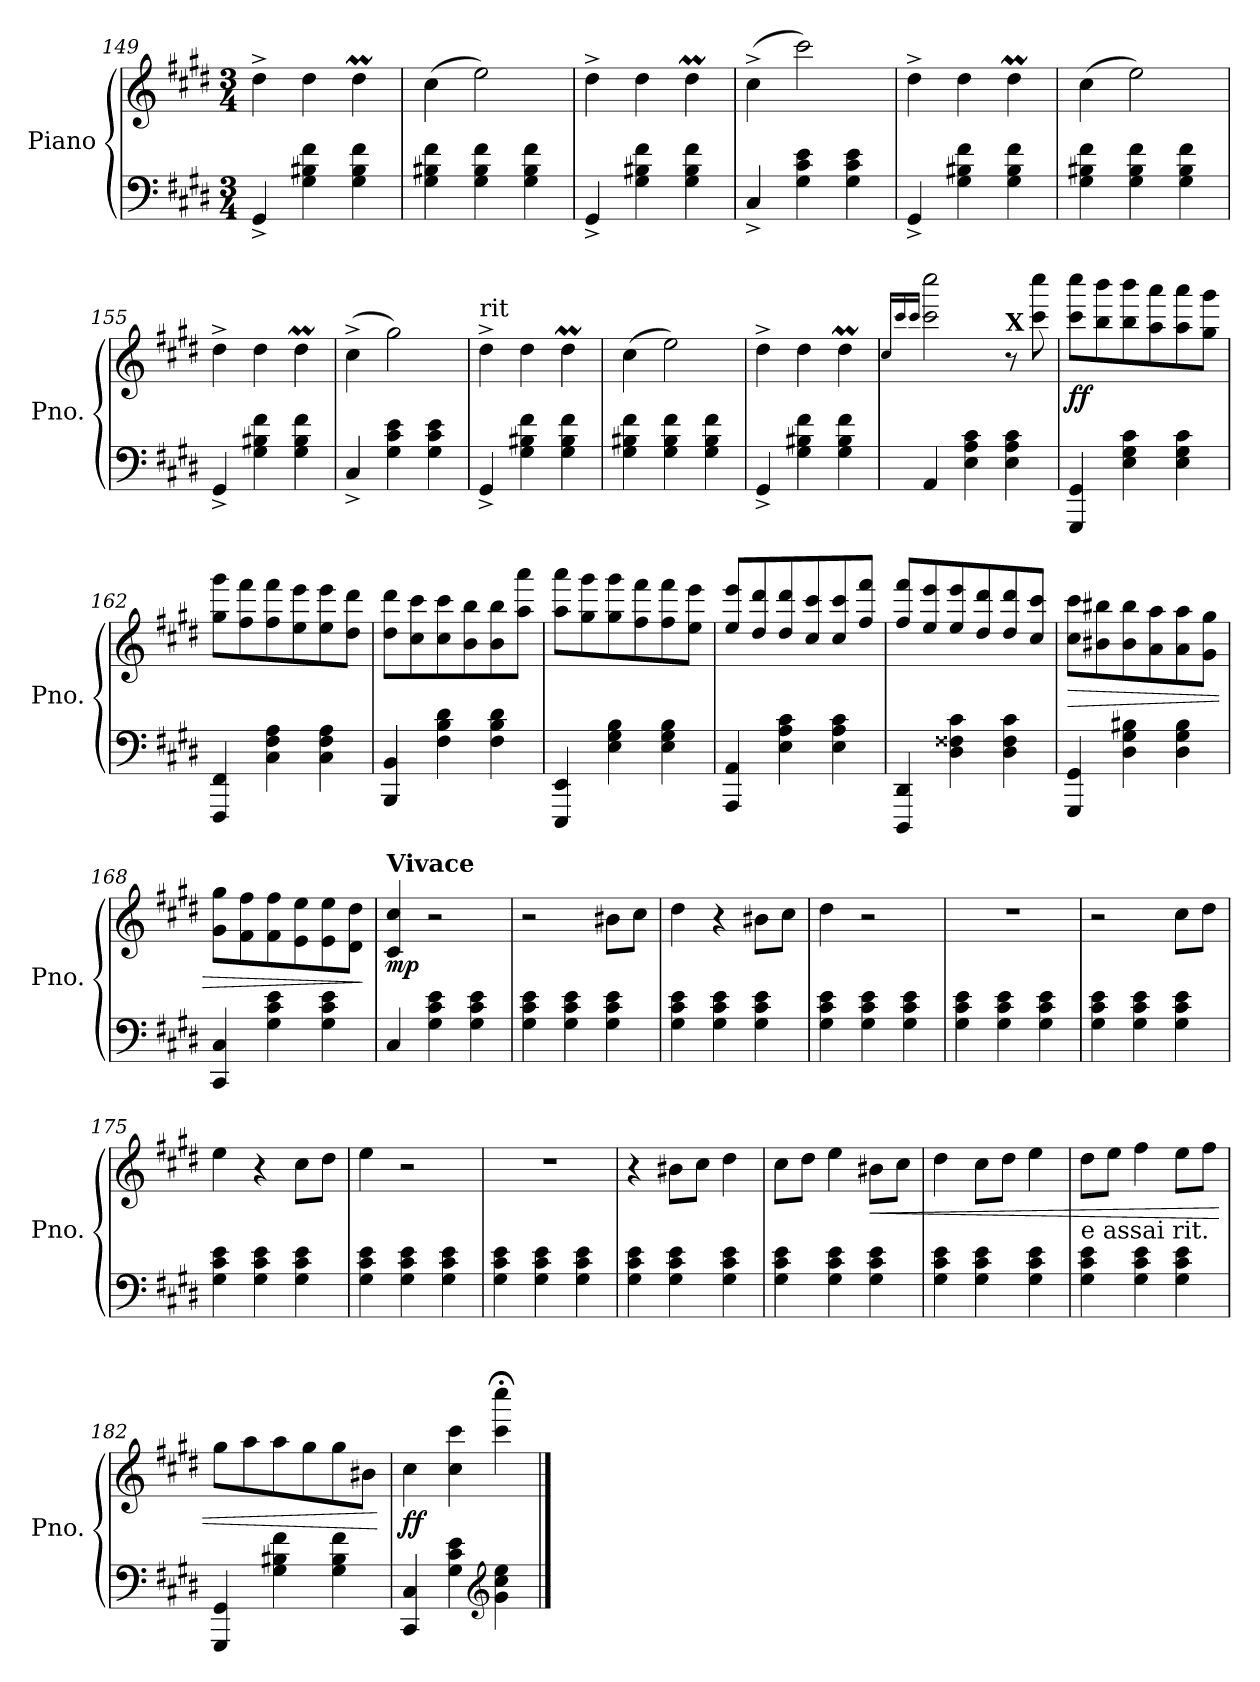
**kern	**kern	**dynam
*part1	*part1	*part1
*staff2	*staff1	*staff1/2
*I"Piano	*	*
*I'Pno.	*	*
*clefF4	*clefG2	*
*k[f#c#g#d#]	*k[f#c#g#d#]	*
*M3/4	*M3/4	*
=149	=149	=149
4GG#^/	4dd#^\	.
4G#\ 4B#X\ 4f#\	4dd#\	.
4G#\ 4B#\ 4f#\	4dd#m\	.
=150	=150	=150
4G#\ 4B#X\ 4f#\	(4cc#\	.
4G#\ 4B#\ 4f#\	2ee\)	.
4G#\ 4B#\ 4f#\	.	.
=151	=151	=151
4GG#^/	4dd#^\	.
4G#\ 4B#X\ 4f#\	4dd#\	.
4G#\ 4B#\ 4f#\	4dd#m\	.
!!LO:LB:g=z
=152	=152	=152
4C#^/	(>4cc#^\	.
4G#\ 4c#\ 4e\	2ccc#\)	.
4G#\ 4c#\ 4e\	.	.
=153	=153	=153
4GG#^/	4dd#^\	.
4G#\ 4B#X\ 4f#\	4dd#\	.
4G#\ 4B#\ 4f#\	4dd#m\	.
=154	=154	=154
4G#\ 4B#X\ 4f#\	(4cc#\	.
4G#\ 4B#\ 4f#\	2ee\)	.
4G#\ 4B#\ 4f#\	.	.
=155	=155	=155
4GG#^/	4dd#^\	.
4G#\ 4B#X\ 4f#\	4dd#\	.
4G#\ 4B#\ 4f#\	4dd#m\	.
=156	=156	=156
4C#^/	(4cc#^\	.
4G#\ 4c#\ 4e\	2gg#\)	.
4G#\ 4c#\ 4e\	.	.
=157	=157	=157
!	!LO:TX:a:t=rit	!
4GG#^/	4dd#^\	.
4G#\ 4B#X\ 4f#\	4dd#\	.
4G#\ 4B#\ 4f#\	4dd#m\	.
=158	=158	=158
4G#\ 4B#X\ 4f#\	(4cc#\	.
4G#\ 4B#\ 4f#\	2ee\)	.
4G#\ 4B#\ 4f#\	.	.
=159	=159	=159
4GG#^/	4dd#^\	.
4G#\ 4B#X\ 4f#\	4dd#\	.
4G#\ 4B#\ 4f#\	4dd#m\	.
!!LO:PB:g=z
=160	=160	=160
.	16qcc#/LL	.
.	16qccc#/	.
.	16qccc#/JJ	.
4AA/	2ccc#\ 2cccc#\	.
4E\ 4A\ 4c#\	.	.
!	!LO:TX:a:B:t=X	!
4E\ 4A\ 4c#\	8r	.
.	8ccc#\ 8cccc#\	.
=161	=161	=161
!	!	!LO:DY:b
4GGG#/ 4GG#/	8ccc#\ 8cccc#\L	ff
.	8bb\ 8bbb\	.
4E\ 4G#\ 4c#\	8bb\ 8bbb\	.
.	8aa\ 8aaa\	.
4E\ 4G#\ 4c#\	8aa\ 8aaa\	.
.	8gg#\ 8ggg#\J	.
=162	=162	=162
4FFF#/ 4FF#/	8gg#\ 8ggg#\L	.
.	8ff#\ 8fff#\	.
4C#\ 4F#\ 4A\	8ff#\ 8fff#\	.
.	8ee\ 8eee\	.
4C#\ 4F#\ 4A\	8ee\ 8eee\	.
.	8dd#\ 8ddd#\J	.
=163	=163	=163
4BBB/ 4BB/	8dd#\ 8ddd#\L	.
.	8cc#\ 8ccc#\	.
4F#\ 4B\ 4d#\	8cc#\ 8ccc#\	.
.	8b\ 8bb\	.
4F#\ 4B\ 4d#\	8b\ 8bb\	.
.	8aa\ 8aaa\J	.
=164	=164	=164
4EEE/ 4EE/	8aa\ 8aaa\L	.
.	8gg#\ 8ggg#\	.
4E\ 4G#\ 4B\	8gg#\ 8ggg#\	.
.	8ff#\ 8fff#\	.
4E\ 4G#\ 4B\	8ff#\ 8fff#\	.
.	8ee\ 8eee\J	.
!!LO:LB:g=z
=165	=165	=165
4AAA/ 4AA/	8ee/ 8eee/L	.
.	8dd#/ 8ddd#/	.
4E\ 4A\ 4c#\	8dd#/ 8ddd#/	.
.	8cc#/ 8ccc#/	.
4E\ 4A\ 4c#\	8cc#/ 8ccc#/	.
.	8ff#/ 8fff#/J	.
=166	=166	=166
4DDD#/ 4DD#/	8ff#/ 8fff#/L	.
.	8ee/ 8eee/	.
4D#\ 4F##X\ 4c#\	8ee/ 8eee/	.
.	8dd#/ 8ddd#/	.
4D#\ 4F##\ 4c#\	8dd#/ 8ddd#/	.
.	8cc#/ 8ccc#/J	.
=167	=167	=167
!	!	!LO:HP:b
4GGG#/ 4GG#/	8cc#\ 8ccc#\L	>
.	8b#X\ 8bb#X\	.
4D#\ 4G#\ 4B#X\	8b#\ 8bb#\	.
.	8a\ 8aa\	.
4D#\ 4G#\ 4B#\	8a\ 8aa\	.
.	8g#\ 8gg#\J	.
=168	=168	=168
4CC#/ 4C#/	8g#\ 8gg#\L	.
.	8f#\ 8ff#\	.
4G#\ 4c#\ 4e\	8f#\ 8ff#\	.
.	8e\ 8ee\	.
4G#\ 4c#\ 4e\	8e\ 8ee\	.
.	8d#\ 8dd#\J	.
.	.	]
=169	=169	=169
!	!LO:TX:a:B:t=Vivace	!
!	!	!LO:DY:b
4C#/	4c#/ 4cc#/	mp
4G#\ 4c#\ 4e\	2r	.
4G#\ 4c#\ 4e\	.	.
=170	=170	=170
4G#\ 4c#\ 4e\	2r	.
4G#\ 4c#\ 4e\	.	.
4G#\ 4c#\ 4e\	8b#X\L	.
.	8cc#\J	.
!!LO:LB:g=z
=171	=171	=171
4G#\ 4c#\ 4e\	4dd#\	.
4G#\ 4c#\ 4e\	4r	.
4G#\ 4c#\ 4e\	8b#X\L	.
.	8cc#\J	.
=172	=172	=172
4G#\ 4c#\ 4e\	4dd#\	.
4G#\ 4c#\ 4e\	2r	.
4G#\ 4c#\ 4e\	.	.
=173	=173	=173
4G#\ 4c#\ 4e\	2.r	.
4G#\ 4c#\ 4e\	.	.
4G#\ 4c#\ 4e\	.	.
=174	=174	=174
4G#\ 4c#\ 4e\	2r	.
4G#\ 4c#\ 4e\	.	.
4G#\ 4c#\ 4e\	8cc#\L	.
.	8dd#\J	.
=175	=175	=175
4G#\ 4c#\ 4e\	4ee\	.
4G#\ 4c#\ 4e\	4r	.
4G#\ 4c#\ 4e\	8cc#\L	.
.	8dd#\J	.
=176	=176	=176
4G#\ 4c#\ 4e\	4ee\	.
4G#\ 4c#\ 4e\	2r	.
4G#\ 4c#\ 4e\	.	.
=177	=177	=177
4G#\ 4c#\ 4e\	2.r	.
4G#\ 4c#\ 4e\	.	.
4G#\ 4c#\ 4e\	.	.
=178	=178	=178
4G#\ 4c#\ 4e\	4r	.
4G#\ 4c#\ 4e\	8b#X\L	.
.	8cc#\J	.
4G#\ 4c#\ 4e\	4dd#\	.
!!LO:LB:g=z
=179	=179	=179
4G#\ 4c#\ 4e\	8cc#\L	.
.	8dd#\J	.
4G#\ 4c#\ 4e\	4ee\	.
!	!	!LO:HP:b
4G#\ 4c#\ 4e\	8b#X\L	<
.	8cc#\J	.
=180	=180	=180
4G#\ 4c#\ 4e\	4dd#\	.
4G#\ 4c#\ 4e\	8cc#\L	.
.	8dd#\J	.
4G#\ 4c#\ 4e\	4ee\	.
=181	=181	=181
!LO:TX:a:t=e assai rit.	!	!
4G#\ 4c#\ 4e\	8dd#\L	.
.	8ee\J	.
4G#\ 4c#\ 4e\	4ff#\	.
4G#\ 4c#\ 4e\	8ee\L	.
.	8ff#\J	.
=182	=182	=182
4GGG#/ 4GG#/	8gg#\L	.
.	8aa\	.
4G#\ 4B#X\ 4f#\	8aa\	.
.	8gg#\	.
4G#\ 4B#\ 4f#\	8gg#\	.
.	8b#X\J	.
.	.	[
=183	=183	=183
!	!	!LO:DY:b
4CC#/ 4C#/	4cc#\	ff
4G#\ 4c#\ 4e\	4cc#\ 4ccc#\	.
*clefG2	*	*
4g#\ 4cc#\ 4ee\	4ccc#\;< 4cccc#\;<	.
==	==	==
*-	*-	*-
